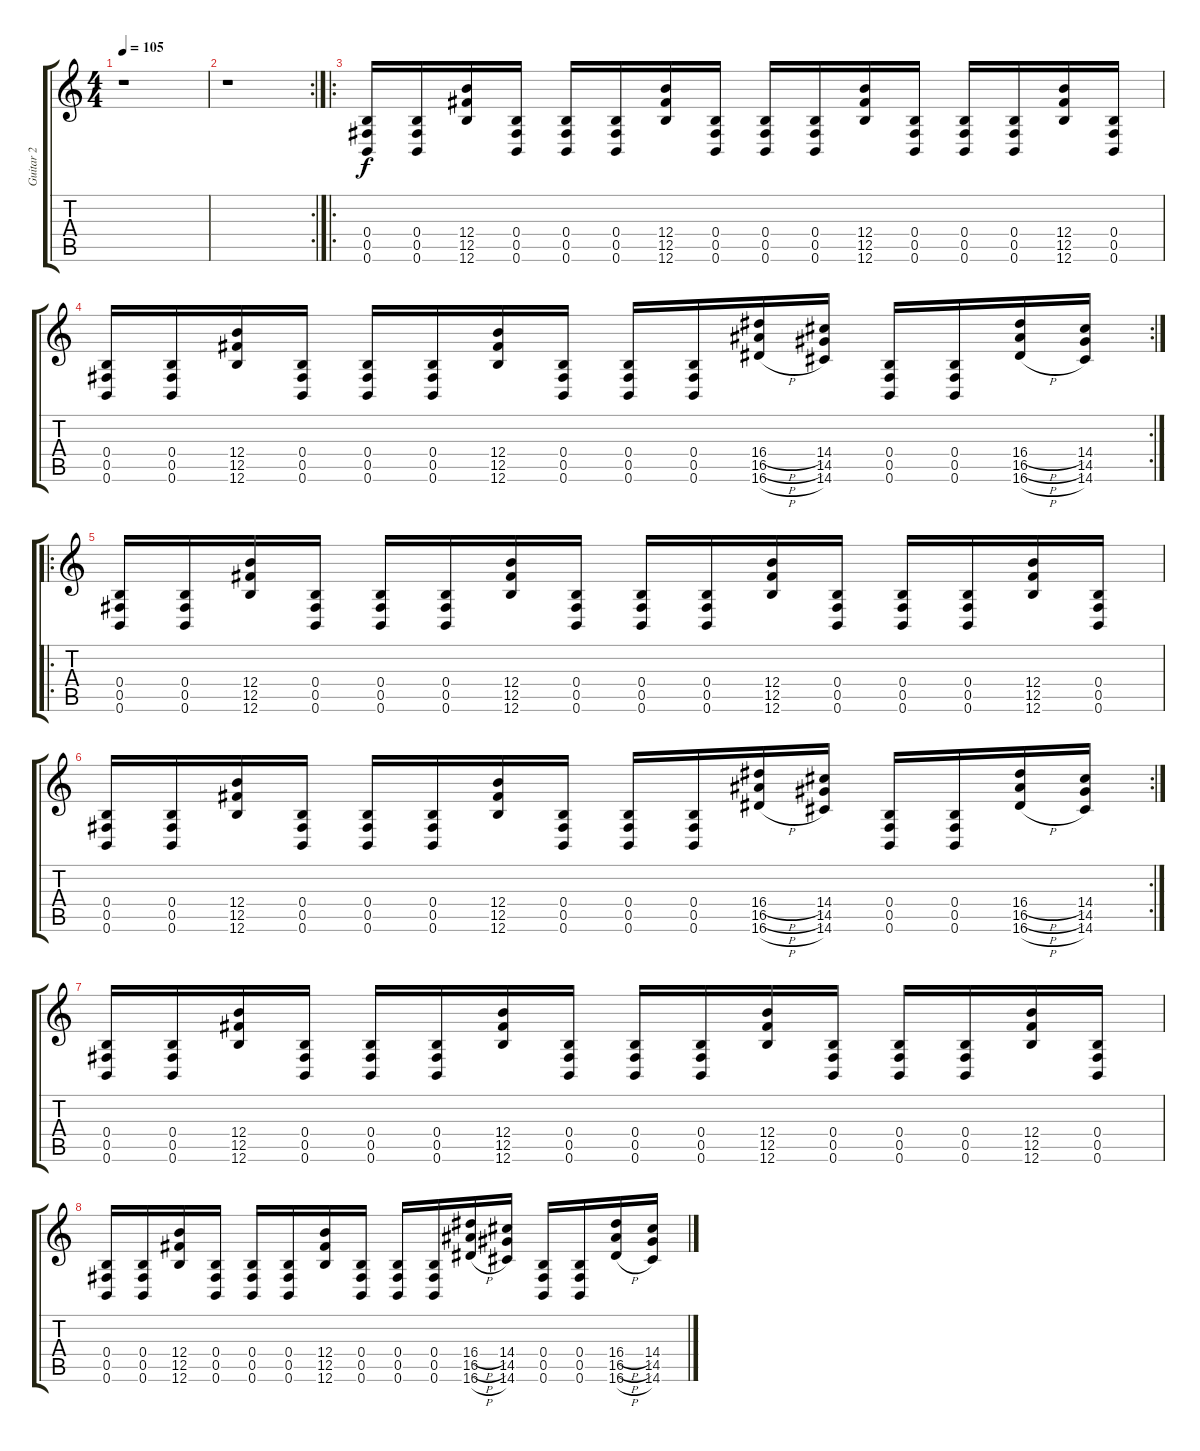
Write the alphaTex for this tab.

\track ("Guitar 2" "Guitar 2") {instrument overdrivenguitar}
\staff {score tabs}
\tuning (Db4 Ab3 E3 B2 Gb2 B1) {hide}
\ts (4 4)
\tempo 105
\clef g2
\ks c
r.1{dy f instrument overdrivenguitar} |
\rc 2
r.1 |
\ro
(0.4 0.5 0.6).16 (0.4 0.5 0.6).16 (12.4 12.5 12.6).16 (0.4 0.5 0.6).16 (0.4 0.5 0.6).16 (0.4 0.5 0.6).16 (12.4 12.5 12.6).16 (0.4 0.5 0.6).16 (0.4 0.5 0.6).16 (0.4 0.5 0.6).16 (12.4 12.5 12.6).16 (0.4 0.5 0.6).16 (0.4 0.5 0.6).16 (0.4 0.5 0.6).16 (12.4 12.5 12.6).16 (0.4 0.5 0.6).16 |
\rc 2
(0.4 0.5 0.6).16 (0.4 0.5 0.6).16 (12.4 12.5 12.6).16 (0.4 0.5 0.6).16 (0.4 0.5 0.6).16 (0.4 0.5 0.6).16 (12.4 12.5 12.6).16 (0.4 0.5 0.6).16 (0.4 0.5 0.6).16 (0.4 0.5 0.6).16 (16.4{h} 16.5{h} 16.6{h}).16 (14.4 14.5 14.6).16 (0.4 0.5 0.6).16 (0.4 0.5 0.6).16 (16.4{h} 16.5{h} 16.6{h}).16 (14.4 14.5 14.6).16 |
\ro
(0.4 0.5 0.6).16 (0.4 0.5 0.6).16 (12.4 12.5 12.6).16 (0.4 0.5 0.6).16 (0.4 0.5 0.6).16 (0.4 0.5 0.6).16 (12.4 12.5 12.6).16 (0.4 0.5 0.6).16 (0.4 0.5 0.6).16 (0.4 0.5 0.6).16 (12.4 12.5 12.6).16 (0.4 0.5 0.6).16 (0.4 0.5 0.6).16 (0.4 0.5 0.6).16 (12.4 12.5 12.6).16 (0.4 0.5 0.6).16 |
\rc 2
(0.4 0.5 0.6).16 (0.4 0.5 0.6).16 (12.4 12.5 12.6).16 (0.4 0.5 0.6).16 (0.4 0.5 0.6).16 (0.4 0.5 0.6).16 (12.4 12.5 12.6).16 (0.4 0.5 0.6).16 (0.4 0.5 0.6).16 (0.4 0.5 0.6).16 (16.4{h} 16.5{h} 16.6{h}).16 (14.4 14.5 14.6).16 (0.4 0.5 0.6).16 (0.4 0.5 0.6).16 (16.4{h} 16.5{h} 16.6{h}).16 (14.4 14.5 14.6).16 |
(0.4 0.5 0.6).16 (0.4 0.5 0.6).16 (12.4 12.5 12.6).16 (0.4 0.5 0.6).16 (0.4 0.5 0.6).16 (0.4 0.5 0.6).16 (12.4 12.5 12.6).16 (0.4 0.5 0.6).16 (0.4 0.5 0.6).16 (0.4 0.5 0.6).16 (12.4 12.5 12.6).16 (0.4 0.5 0.6).16 (0.4 0.5 0.6).16 (0.4 0.5 0.6).16 (12.4 12.5 12.6).16 (0.4 0.5 0.6).16 |
(0.4 0.5 0.6).16 (0.4 0.5 0.6).16 (12.4 12.5 12.6).16 (0.4 0.5 0.6).16 (0.4 0.5 0.6).16 (0.4 0.5 0.6).16 (12.4 12.5 12.6).16 (0.4 0.5 0.6).16 (0.4 0.5 0.6).16 (0.4 0.5 0.6).16 (16.4{h} 16.5{h} 16.6{h}).16 (14.4 14.5 14.6).16 (0.4 0.5 0.6).16 (0.4 0.5 0.6).16 (16.4{h} 16.5{h} 16.6{h}).16 (14.4 14.5 14.6).16
